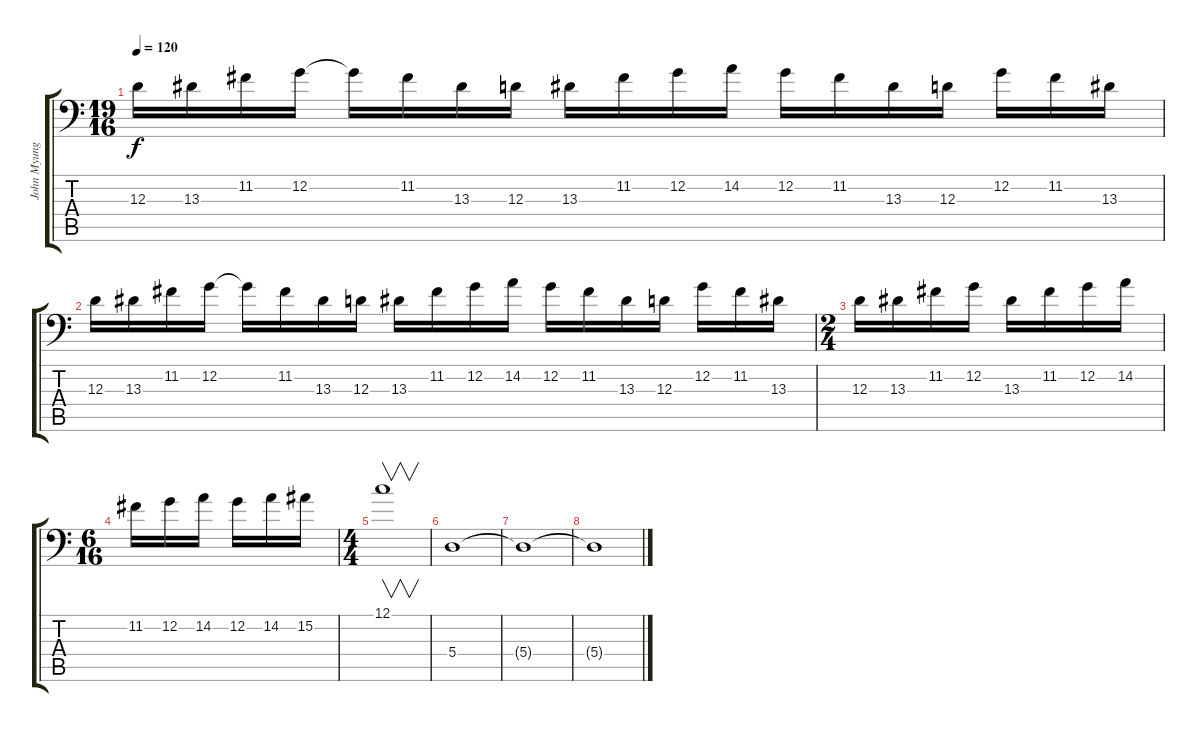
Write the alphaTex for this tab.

\track ("John Myung - 6 Strings Bass" "John Myung") {instrument electricbassfinger}
\staff {score tabs}
\tuning (C3 G2 D2 A1 E1 B0) {hide}
\ts (19 16)
\tempo 120
\clef f4
\ks c
12.3.16{dy f} 13.3.16 11.2.16 12.2.16 12.2{t}.16 11.2.16 13.3.16 12.3.16 13.3.16 11.2.16 12.2.16 14.2.16 12.2.16 11.2.16 13.3.16 12.3.16 12.2.16 11.2.16 13.3.16 |
12.3.16 13.3.16 11.2.16 12.2.16 12.2{t}.16 11.2.16 13.3.16 12.3.16 13.3.16 11.2.16 12.2.16 14.2.16 12.2.16 11.2.16 13.3.16 12.3.16 12.2.16 11.2.16 13.3.16 |
\ts (2 4)
12.3.16 13.3.16 11.2.16 12.2.16 13.3.16 11.2.16 12.2.16 14.2.16 |
\ts (6 16)
11.2.16 12.2.16 14.2.16 12.2.16 14.2.16 15.2.16 |
\ts (4 4)
12.1.1{v} |
5.4.1 |
5.4{t}.1 |
5.4{t}.1
